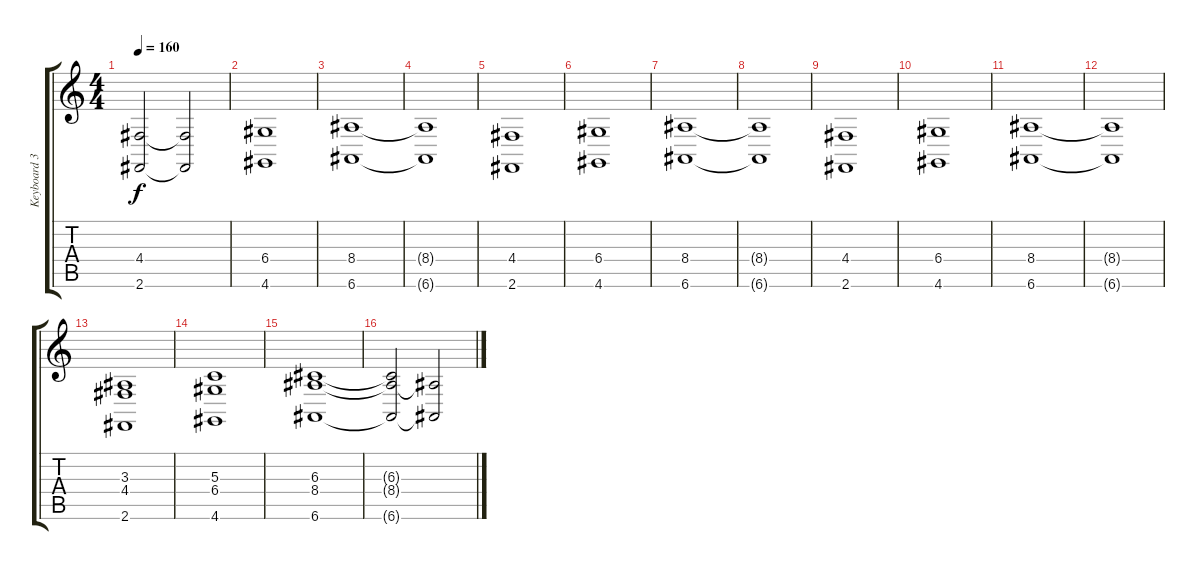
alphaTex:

\track ("Keyboard 3" "Keyboard 3") {instrument pad2warm}
\staff {score tabs}
\tuning (E4 B3 G3 D3 A2 E2) {hide}
\ts (4 4)
\section ("" "")
\tempo 160
\clef g2
\ks c
(4.4 2.6).2{dy f} (4.4{t} 2.6{t}).2 |
(6.4 4.6).1 |
(8.4 6.6).1 |
(8.4{t} 6.6{t}).1 |
(4.4 2.6).1 |
(6.4 4.6).1 |
(8.4 6.6).1 |
(8.4{t} 6.6{t}).1 |
(4.4 2.6).1 |
(6.4 4.6).1 |
(8.4 6.6).1 |
(8.4{t} 6.6{t}).1 |
(3.3 4.4 2.6).1 |
(5.3 6.4 4.6).1 |
(6.3 8.4 6.6).1 |
(6.3{t} 8.4{t} 6.6{t}).2 (8.4{t} 6.6{t}).2
